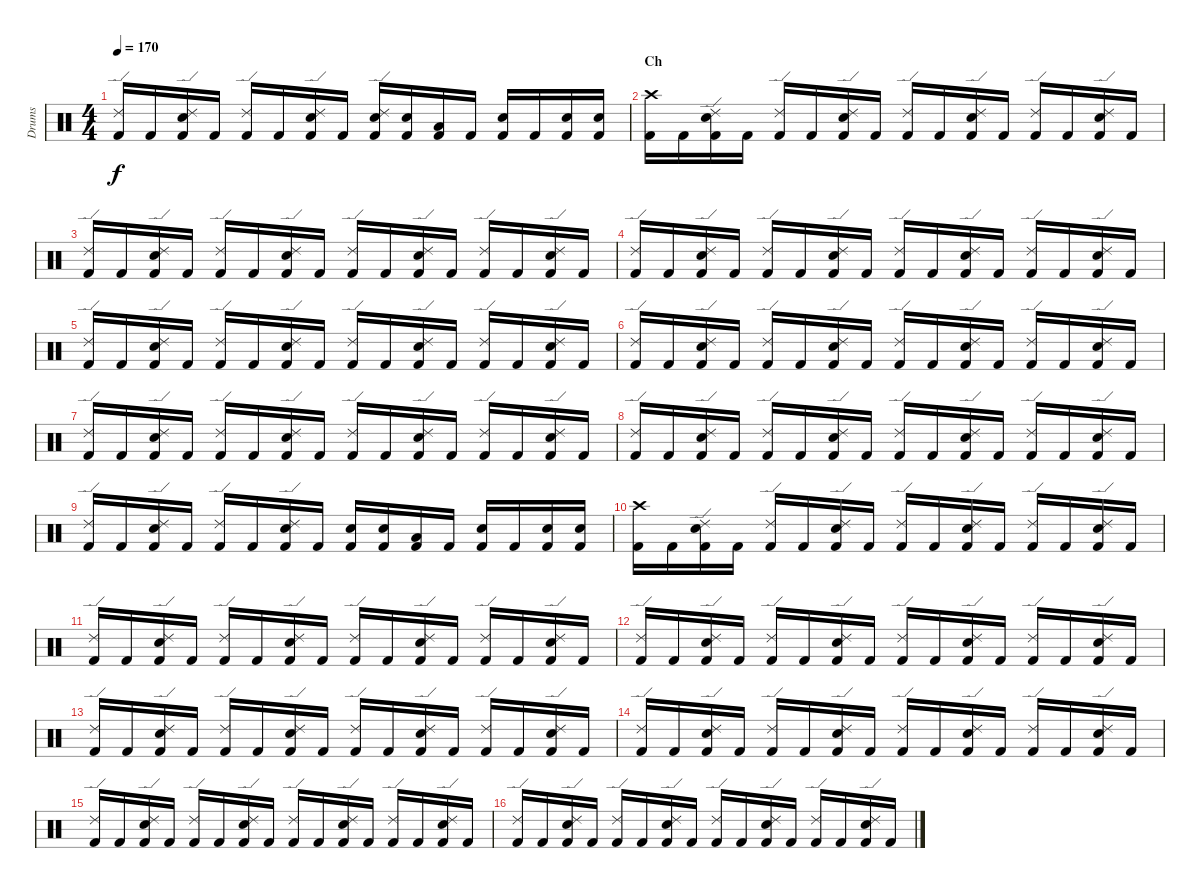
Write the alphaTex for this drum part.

\track ("Drums" "Drums") {instrument percussion}
\staff {score}
\articulation defaults
\ts (4 4)
\tempo 170
\clef neutral
\ks c
("Ride (edge) 2" "Kick (hit) 2").16{dy f} "Kick (hit) 2".16 ("Ride (edge) 2" "Electric Snare (hit)" "Kick (hit) 2").16 "Kick (hit) 2".16 ("Ride (edge) 2" "Kick (hit) 2").16 "Kick (hit) 2".16 ("Ride (edge) 2" "Electric Snare (hit)" "Kick (hit) 2").16 "Kick (hit) 2".16 ("Ride (edge) 2" "Electric Snare (hit)" "Kick (hit) 2").16 ("Electric Snare (hit)" "Kick (hit) 2").16 ("Low Floor Tom (hit)" "Kick (hit) 2").16 "Kick (hit) 2".16 ("Electric Snare (hit)" "Kick (hit) 2").16 "Kick (hit) 2".16 ("Electric Snare (hit)" "Kick (hit) 2").16 ("Electric Snare (hit)" "Kick (hit) 2").16 |
\section ("" "Ch")
("Crash high (hit)" "Kick (hit) 2").16 "Kick (hit) 2".16 ("Ride (edge) 2" "Electric Snare (hit)" "Kick (hit) 2").16 "Kick (hit) 2".16 ("Ride (edge) 2" "Kick (hit) 2").16 "Kick (hit) 2".16 ("Ride (edge) 2" "Electric Snare (hit)" "Kick (hit) 2").16 "Kick (hit) 2".16 ("Ride (edge) 2" "Kick (hit) 2").16 "Kick (hit) 2".16 ("Ride (edge) 2" "Electric Snare (hit)" "Kick (hit) 2").16 "Kick (hit) 2".16 ("Ride (edge) 2" "Kick (hit) 2").16 "Kick (hit) 2".16 ("Ride (edge) 2" "Electric Snare (hit)" "Kick (hit) 2").16 "Kick (hit) 2".16 |
("Ride (edge) 2" "Kick (hit) 2").16 "Kick (hit) 2".16 ("Ride (edge) 2" "Electric Snare (hit)" "Kick (hit) 2").16 "Kick (hit) 2".16 ("Ride (edge) 2" "Kick (hit) 2").16 "Kick (hit) 2".16 ("Ride (edge) 2" "Electric Snare (hit)" "Kick (hit) 2").16 "Kick (hit) 2".16 ("Ride (edge) 2" "Kick (hit) 2").16 "Kick (hit) 2".16 ("Ride (edge) 2" "Electric Snare (hit)" "Kick (hit) 2").16 "Kick (hit) 2".16 ("Ride (edge) 2" "Kick (hit) 2").16 "Kick (hit) 2".16 ("Ride (edge) 2" "Electric Snare (hit)" "Kick (hit) 2").16 "Kick (hit) 2".16 |
("Ride (edge) 2" "Kick (hit) 2").16 "Kick (hit) 2".16 ("Ride (edge) 2" "Electric Snare (hit)" "Kick (hit) 2").16 "Kick (hit) 2".16 ("Ride (edge) 2" "Kick (hit) 2").16 "Kick (hit) 2".16 ("Ride (edge) 2" "Electric Snare (hit)" "Kick (hit) 2").16 "Kick (hit) 2".16 ("Ride (edge) 2" "Kick (hit) 2").16 "Kick (hit) 2".16 ("Ride (edge) 2" "Electric Snare (hit)" "Kick (hit) 2").16 "Kick (hit) 2".16 ("Ride (edge) 2" "Kick (hit) 2").16 "Kick (hit) 2".16 ("Ride (edge) 2" "Electric Snare (hit)" "Kick (hit) 2").16 "Kick (hit) 2".16 |
("Ride (edge) 2" "Kick (hit) 2").16 "Kick (hit) 2".16 ("Ride (edge) 2" "Electric Snare (hit)" "Kick (hit) 2").16 "Kick (hit) 2".16 ("Ride (edge) 2" "Kick (hit) 2").16 "Kick (hit) 2".16 ("Ride (edge) 2" "Electric Snare (hit)" "Kick (hit) 2").16 "Kick (hit) 2".16 ("Ride (edge) 2" "Kick (hit) 2").16 "Kick (hit) 2".16 ("Ride (edge) 2" "Electric Snare (hit)" "Kick (hit) 2").16 "Kick (hit) 2".16 ("Ride (edge) 2" "Kick (hit) 2").16 "Kick (hit) 2".16 ("Ride (edge) 2" "Electric Snare (hit)" "Kick (hit) 2").16 "Kick (hit) 2".16 |
("Ride (edge) 2" "Kick (hit) 2").16 "Kick (hit) 2".16 ("Ride (edge) 2" "Electric Snare (hit)" "Kick (hit) 2").16 "Kick (hit) 2".16 ("Ride (edge) 2" "Kick (hit) 2").16 "Kick (hit) 2".16 ("Ride (edge) 2" "Electric Snare (hit)" "Kick (hit) 2").16 "Kick (hit) 2".16 ("Ride (edge) 2" "Kick (hit) 2").16 "Kick (hit) 2".16 ("Ride (edge) 2" "Electric Snare (hit)" "Kick (hit) 2").16 "Kick (hit) 2".16 ("Ride (edge) 2" "Kick (hit) 2").16 "Kick (hit) 2".16 ("Ride (edge) 2" "Electric Snare (hit)" "Kick (hit) 2").16 "Kick (hit) 2".16 |
("Ride (edge) 2" "Kick (hit) 2").16 "Kick (hit) 2".16 ("Ride (edge) 2" "Electric Snare (hit)" "Kick (hit) 2").16 "Kick (hit) 2".16 ("Ride (edge) 2" "Kick (hit) 2").16 "Kick (hit) 2".16 ("Ride (edge) 2" "Electric Snare (hit)" "Kick (hit) 2").16 "Kick (hit) 2".16 ("Ride (edge) 2" "Kick (hit) 2").16 "Kick (hit) 2".16 ("Ride (edge) 2" "Electric Snare (hit)" "Kick (hit) 2").16 "Kick (hit) 2".16 ("Ride (edge) 2" "Kick (hit) 2").16 "Kick (hit) 2".16 ("Ride (edge) 2" "Electric Snare (hit)" "Kick (hit) 2").16 "Kick (hit) 2".16 |
("Ride (edge) 2" "Kick (hit) 2").16 "Kick (hit) 2".16 ("Ride (edge) 2" "Electric Snare (hit)" "Kick (hit) 2").16 "Kick (hit) 2".16 ("Ride (edge) 2" "Kick (hit) 2").16 "Kick (hit) 2".16 ("Ride (edge) 2" "Electric Snare (hit)" "Kick (hit) 2").16 "Kick (hit) 2".16 ("Ride (edge) 2" "Kick (hit) 2").16 "Kick (hit) 2".16 ("Ride (edge) 2" "Electric Snare (hit)" "Kick (hit) 2").16 "Kick (hit) 2".16 ("Ride (edge) 2" "Kick (hit) 2").16 "Kick (hit) 2".16 ("Ride (edge) 2" "Electric Snare (hit)" "Kick (hit) 2").16 "Kick (hit) 2".16 |
("Ride (edge) 2" "Kick (hit) 2").16 "Kick (hit) 2".16 ("Ride (edge) 2" "Electric Snare (hit)" "Kick (hit) 2").16 "Kick (hit) 2".16 ("Ride (edge) 2" "Kick (hit) 2").16 "Kick (hit) 2".16 ("Ride (edge) 2" "Electric Snare (hit)" "Kick (hit) 2").16 "Kick (hit) 2".16 ("Electric Snare (hit)" "Kick (hit) 2").16 ("Electric Snare (hit)" "Kick (hit) 2").16 ("Low Floor Tom (hit)" "Kick (hit) 2").16 "Kick (hit) 2".16 ("Electric Snare (hit)" "Kick (hit) 2").16 "Kick (hit) 2".16 ("Electric Snare (hit)" "Kick (hit) 2").16 ("Electric Snare (hit)" "Kick (hit) 2").16 |
("Crash high (hit)" "Kick (hit) 2").16 "Kick (hit) 2".16 ("Ride (edge) 2" "Electric Snare (hit)" "Kick (hit) 2").16 "Kick (hit) 2".16 ("Ride (edge) 2" "Kick (hit) 2").16 "Kick (hit) 2".16 ("Ride (edge) 2" "Electric Snare (hit)" "Kick (hit) 2").16 "Kick (hit) 2".16 ("Ride (edge) 2" "Kick (hit) 2").16 "Kick (hit) 2".16 ("Ride (edge) 2" "Electric Snare (hit)" "Kick (hit) 2").16 "Kick (hit) 2".16 ("Ride (edge) 2" "Kick (hit) 2").16 "Kick (hit) 2".16 ("Ride (edge) 2" "Electric Snare (hit)" "Kick (hit) 2").16 "Kick (hit) 2".16 |
("Ride (edge) 2" "Kick (hit) 2").16 "Kick (hit) 2".16 ("Ride (edge) 2" "Electric Snare (hit)" "Kick (hit) 2").16 "Kick (hit) 2".16 ("Ride (edge) 2" "Kick (hit) 2").16 "Kick (hit) 2".16 ("Ride (edge) 2" "Electric Snare (hit)" "Kick (hit) 2").16 "Kick (hit) 2".16 ("Ride (edge) 2" "Kick (hit) 2").16 "Kick (hit) 2".16 ("Ride (edge) 2" "Electric Snare (hit)" "Kick (hit) 2").16 "Kick (hit) 2".16 ("Ride (edge) 2" "Kick (hit) 2").16 "Kick (hit) 2".16 ("Ride (edge) 2" "Electric Snare (hit)" "Kick (hit) 2").16 "Kick (hit) 2".16 |
("Ride (edge) 2" "Kick (hit) 2").16 "Kick (hit) 2".16 ("Ride (edge) 2" "Electric Snare (hit)" "Kick (hit) 2").16 "Kick (hit) 2".16 ("Ride (edge) 2" "Kick (hit) 2").16 "Kick (hit) 2".16 ("Ride (edge) 2" "Electric Snare (hit)" "Kick (hit) 2").16 "Kick (hit) 2".16 ("Ride (edge) 2" "Kick (hit) 2").16 "Kick (hit) 2".16 ("Ride (edge) 2" "Electric Snare (hit)" "Kick (hit) 2").16 "Kick (hit) 2".16 ("Ride (edge) 2" "Kick (hit) 2").16 "Kick (hit) 2".16 ("Ride (edge) 2" "Electric Snare (hit)" "Kick (hit) 2").16 "Kick (hit) 2".16 |
("Ride (edge) 2" "Kick (hit) 2").16 "Kick (hit) 2".16 ("Ride (edge) 2" "Electric Snare (hit)" "Kick (hit) 2").16 "Kick (hit) 2".16 ("Ride (edge) 2" "Kick (hit) 2").16 "Kick (hit) 2".16 ("Ride (edge) 2" "Electric Snare (hit)" "Kick (hit) 2").16 "Kick (hit) 2".16 ("Ride (edge) 2" "Kick (hit) 2").16 "Kick (hit) 2".16 ("Ride (edge) 2" "Electric Snare (hit)" "Kick (hit) 2").16 "Kick (hit) 2".16 ("Ride (edge) 2" "Kick (hit) 2").16 "Kick (hit) 2".16 ("Ride (edge) 2" "Electric Snare (hit)" "Kick (hit) 2").16 "Kick (hit) 2".16 |
("Ride (edge) 2" "Kick (hit) 2").16 "Kick (hit) 2".16 ("Ride (edge) 2" "Electric Snare (hit)" "Kick (hit) 2").16 "Kick (hit) 2".16 ("Ride (edge) 2" "Kick (hit) 2").16 "Kick (hit) 2".16 ("Ride (edge) 2" "Electric Snare (hit)" "Kick (hit) 2").16 "Kick (hit) 2".16 ("Ride (edge) 2" "Kick (hit) 2").16 "Kick (hit) 2".16 ("Ride (edge) 2" "Electric Snare (hit)" "Kick (hit) 2").16 "Kick (hit) 2".16 ("Ride (edge) 2" "Kick (hit) 2").16 "Kick (hit) 2".16 ("Ride (edge) 2" "Electric Snare (hit)" "Kick (hit) 2").16 "Kick (hit) 2".16 |
("Ride (edge) 2" "Kick (hit) 2").16 "Kick (hit) 2".16 ("Ride (edge) 2" "Electric Snare (hit)" "Kick (hit) 2").16 "Kick (hit) 2".16 ("Ride (edge) 2" "Kick (hit) 2").16 "Kick (hit) 2".16 ("Ride (edge) 2" "Electric Snare (hit)" "Kick (hit) 2").16 "Kick (hit) 2".16 ("Ride (edge) 2" "Kick (hit) 2").16 "Kick (hit) 2".16 ("Ride (edge) 2" "Electric Snare (hit)" "Kick (hit) 2").16 "Kick (hit) 2".16 ("Ride (edge) 2" "Kick (hit) 2").16 "Kick (hit) 2".16 ("Ride (edge) 2" "Electric Snare (hit)" "Kick (hit) 2").16 "Kick (hit) 2".16 |
("Ride (edge) 2" "Kick (hit) 2").16 "Kick (hit) 2".16 ("Ride (edge) 2" "Electric Snare (hit)" "Kick (hit) 2").16 "Kick (hit) 2".16 ("Ride (edge) 2" "Kick (hit) 2").16 "Kick (hit) 2".16 ("Ride (edge) 2" "Electric Snare (hit)" "Kick (hit) 2").16 "Kick (hit) 2".16 ("Ride (edge) 2" "Kick (hit) 2").16 "Kick (hit) 2".16 ("Ride (edge) 2" "Electric Snare (hit)" "Kick (hit) 2").16 "Kick (hit) 2".16 ("Ride (edge) 2" "Kick (hit) 2").16 "Kick (hit) 2".16 ("Ride (edge) 2" "Electric Snare (hit)" "Kick (hit) 2").16 "Kick (hit) 2".16
